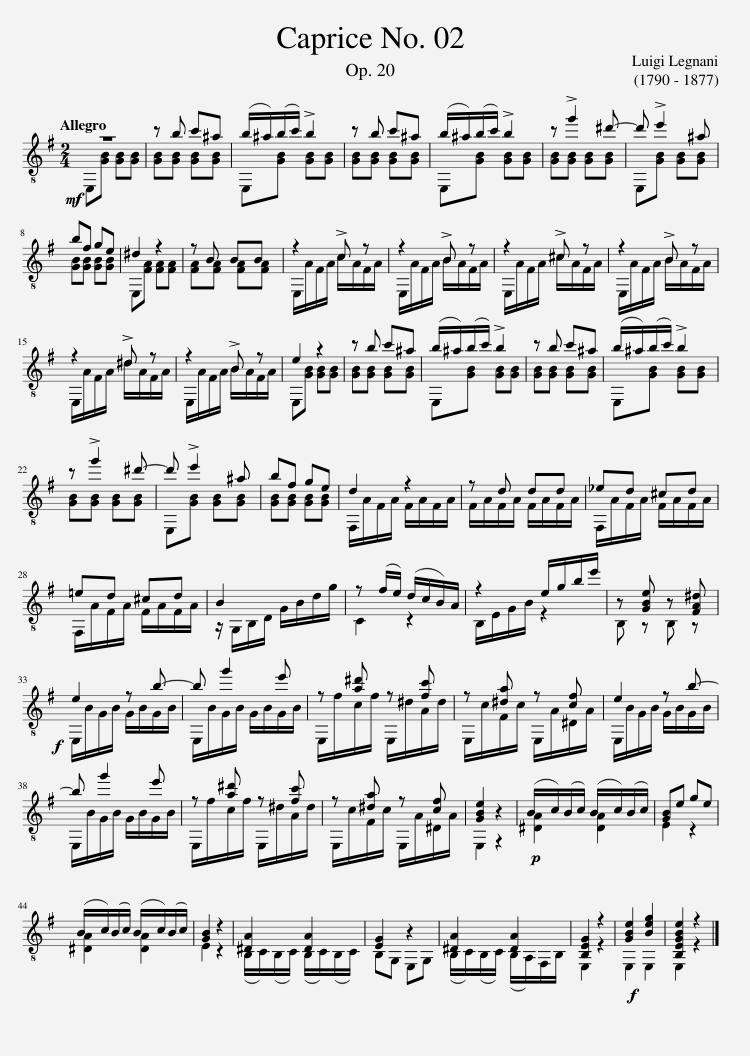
X:1
%%score ( 1 2 )
L:1/8
Q:1/4=140
M:2/4
I:linebreak $
K:G
V:1 treble-8
V:2 treble-8
V:1
!mf! z4 | z b c'^a | (b/^a/)(b/c'/) !>!b2 | z b c'^a | (b/^a/)(b/c'/) !>!b2 | %5
 z !>!g'2 ^d'- | d' !>!e'2 ^a |$ bf ge | ^d2 z2 | z B BB | %10
 z2 !>!c z | z2 !>!B z | z2 !>!^c z | z2 !>!B z |$ z2 !>!^d z | %15
 z2 !>!B z | e2 z2 | z b c'^a | (b/^a/)(b/c'/) !>!b2 | z b c'^a | %20
 (b/^a/)(b/c'/) !>!b2 |$ z !>!g'2 ^d'- | d' !>!e'2 ^a | bf ge | d2 z2 | %25
 z d dd | _ed ^cd |$ =ed ^cd | B2 G/B/d/g/ | z (f/e/) (d/c/B/)A/ | %30
 z2 e/g/b/e'/ | z [GBe] z [FA^d] |$!f! e2 z b- | b g'2 e' | z [a^d'] z [fc'] | %35
 z [^da] z [cf] | e2 z b- |$ b g'2 e' | z [a^d'] z [fc'] | z [^da] z [cf] | %40
 [GBe]2 z2 |!p! (B/c/)(B/c/) (B/c/)(B/c/) | [GB]e ge |$ (B/c/)(B/c/) (B/c/)(B/c/) | [GB]2 z2 | %45
 [^DA]2 [DA]2 | [EG]2 z2 | [^DA]2 [DA]2 | [B,EG]2 z2 |!f! [GBe]2 [Beg]2 | %50
 [B,EGBe]2 z2 |] %51
V:2
 E,[GB] [GB][GB] | [GB][GB] [GB][GB] | E,[GB] [GB][GB] | [GB][GB] [GB][GB] | E,[GB] [GB][GB] | %5
 [GB][GB] [GB][GB] | E,[GB] [GB][GB] |$ [GB][GB] [GB][GB] | E,[FA] [FA][FA] | [FA][FA] [FA][FA] | %10
 E,/A/F/A/ c/A/F/A/ | E,/A/F/A/ B/A/F/A/ | E,/A/F/A/ ^c/A/F/A/ | E,/A/F/A/ B/A/F/A/ |$ E,/A/F/A/ ^d/A/F/A/ | %15
 E,/A/F/A/ B/A/F/A/ | E,[GB] [GB][GB] | [GB][GB] [GB][GB] | E,[GB] [GB][GB] | [GB][GB] [GB][GB] | %20
 E,[GB] [GB][GB] |$ [GB][GB] [GB][GB] | E,[GB] [GB][GB] | [GB][GB] [GB][GB] | F,/A/F/A/ F/A/F/A/ | %25
 F/A/F/A/ F/A/F/A/ | F,/A/F/A/ F/A/F/A/ |$ F,/A/F/A/ F/A/F/A/ | z/ G,/B,/D/ x2 | C2 z2 | %30
 B,/E/G/B/ z2 | B, z B, z |$ E,/B/G/B/ G/B/G/B/ | E,/B/G/B/ G/B/G/B/ | E,/f/c/f/ E,/^d/A/d/ | %35
 E,/c/F/c/ E,/A/^D/A/ | E,/B/G/B/ G/B/G/B/ |$ E,/B/G/B/ G/B/G/B/ | E,/f/c/f/ E,/^d/A/d/ | E,/c/F/c/ E,/A/^D/A/ | %40
 E,2 z2 | [^DA]2 [DA]2 | E2 z2 |$ [^DA]2 [DA]2 | E2 z2 | %45
 (B,/C/)(B,/C/) (B,/C/)(B,/C/) | B,G, E,G, | (B,/C/)(B,/C/) (B,/A,/)F,/B,/ | E,2 z2 | E,2 E,2 | %50
 E,2 z2 |] %51
